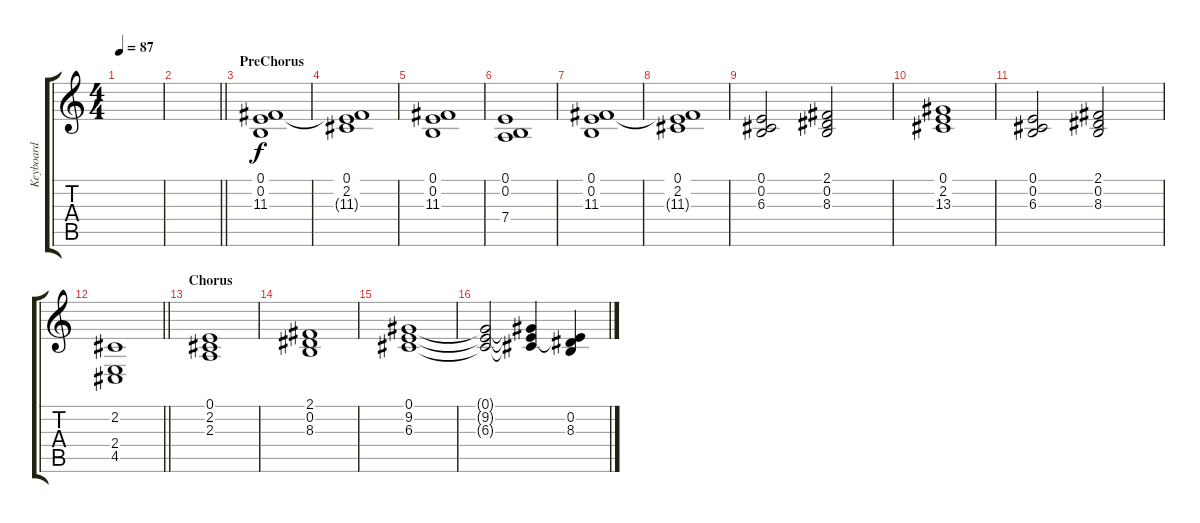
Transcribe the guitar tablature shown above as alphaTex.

\track ("Keyboard" "Keyboard") {instrument synthstrings1}
\staff {score tabs}
\tuning (E4 B3 G3 D3 A2 E2) {hide}
\ts (4 4)
\tempo 87
\clef g2
\ks c
|
\barLineRight lightlight
|
\section ("" "PreChorus")
(0.1 0.2 11.3).1 |
(0.1 2.2 11.3{t}).1 |
(0.1 0.2 11.3).1 |
(0.1 0.2 7.4).1 |
(0.1 0.2 11.3).1 |
(0.1 2.2 11.3{t}).1 |
(0.1 0.2 6.3).2 (2.1 0.2 8.3).2 |
(0.1 2.2 13.3).1 |
(0.1 0.2 6.3).2 (2.1 0.2 8.3).2 |
\barLineRight lightlight
(2.2 2.4 4.5).1 |
\section ("" "Chorus")
(0.1 2.2 2.3).1 |
(2.1 0.2 8.3).1 |
(0.1 9.2 6.3).1 |
(0.1{t} 9.2{t} 6.3{t}).2 (0.1{t} 9.2{t} 6.3{t}).4 (0.1{t} 0.2 8.3).4
